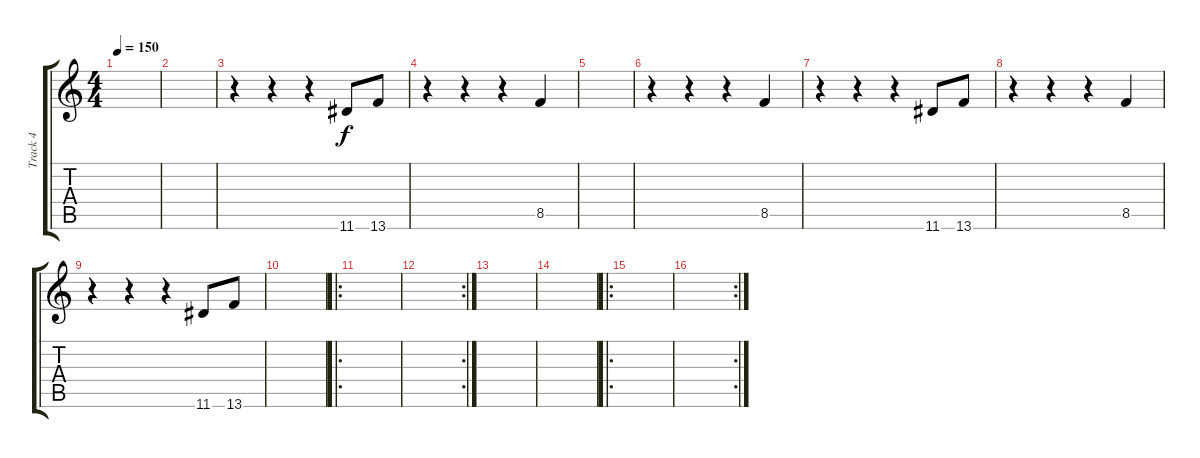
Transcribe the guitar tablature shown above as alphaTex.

\track ("Track 4" "Track 4") {instrument distortionguitar}
\staff {score tabs}
\tuning (E4 B3 G3 D3 A2 E2) {hide}
\ts (4 4)
\tempo 150
\clef g2
\ks c
|
|
r.4 r.4 r.4 11.6.8 13.6.8 |
r.4 r.4 r.4 8.5.4 |
|
r.4 r.4 r.4 8.5.4 |
r.4 r.4 r.4 11.6.8 13.6.8 |
r.4 r.4 r.4 8.5.4 |
r.4 r.4 r.4 11.6.8 13.6.8 |
|
\ro
|
\rc 2
|
|
|
\ro
|
\rc 2
